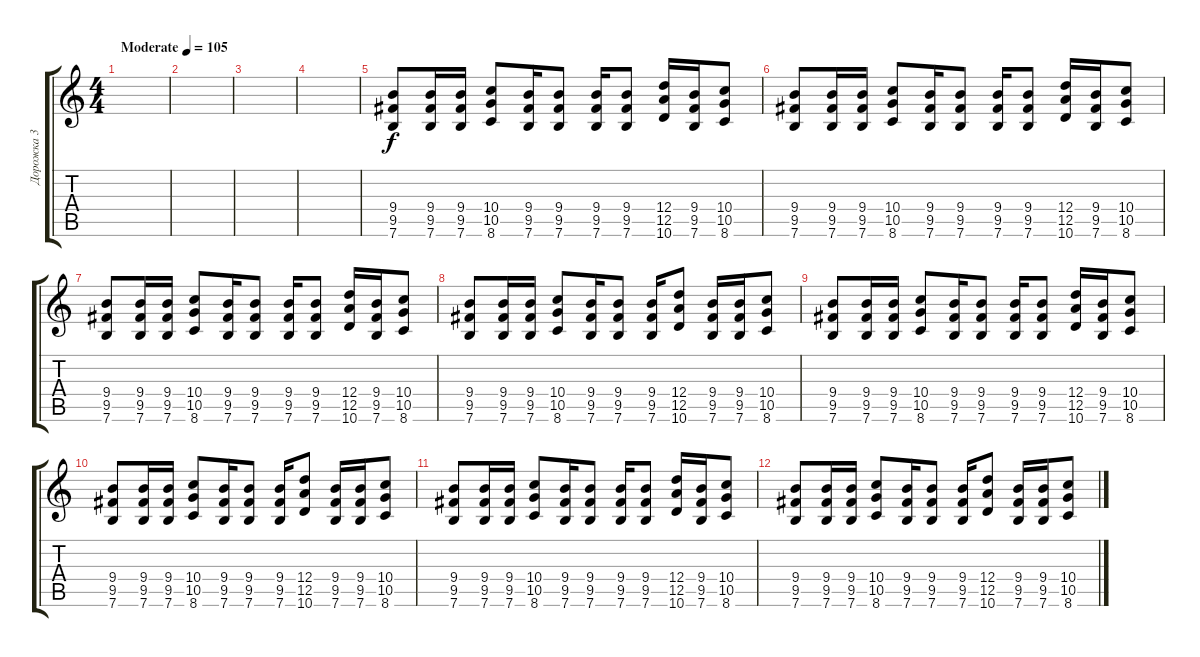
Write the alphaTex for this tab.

\track ("Дорожка 3" "Дорожка 3") {instrument distortionguitar}
\staff {score tabs}
\tuning (E4 B3 G3 D3 A2 E2) {hide}
\ts (4 4)
\tempo (105 "Moderate")
\clef g2
\ks c
|
|
|
|
(9.4 9.5 7.6).8 (9.4 9.5 7.6).16 (9.4 9.5 7.6).16 (10.4 10.5 8.6).8 (9.4 9.5 7.6).16 (9.4 9.5 7.6).8 (9.4 9.5 7.6).16 (9.4 9.5 7.6).8 (12.4 12.5 10.6).16 (9.4 9.5 7.6).16 (10.4 10.5 8.6).8 |
(9.4 9.5 7.6).8 (9.4 9.5 7.6).16 (9.4 9.5 7.6).16 (10.4 10.5 8.6).8 (9.4 9.5 7.6).16 (9.4 9.5 7.6).8 (9.4 9.5 7.6).16 (9.4 9.5 7.6).8 (12.4 12.5 10.6).16 (9.4 9.5 7.6).16 (10.4 10.5 8.6).8 |
(9.4 9.5 7.6).8 (9.4 9.5 7.6).16 (9.4 9.5 7.6).16 (10.4 10.5 8.6).8 (9.4 9.5 7.6).16 (9.4 9.5 7.6).8 (9.4 9.5 7.6).16 (9.4 9.5 7.6).8 (12.4 12.5 10.6).16 (9.4 9.5 7.6).16 (10.4 10.5 8.6).8 |
(9.4 9.5 7.6).8 (9.4 9.5 7.6).16 (9.4 9.5 7.6).16 (10.4 10.5 8.6).8 (9.4 9.5 7.6).16 (9.4 9.5 7.6).8 (9.4 9.5 7.6).16 (12.4 12.5 10.6).8 (9.4 9.5 7.6).16 (9.4 9.5 7.6).16 (10.4 10.5 8.6).8 |
(9.4 9.5 7.6).8 (9.4 9.5 7.6).16 (9.4 9.5 7.6).16 (10.4 10.5 8.6).8 (9.4 9.5 7.6).16 (9.4 9.5 7.6).8 (9.4 9.5 7.6).16 (9.4 9.5 7.6).8 (12.4 12.5 10.6).16 (9.4 9.5 7.6).16 (10.4 10.5 8.6).8 |
(9.4 9.5 7.6).8 (9.4 9.5 7.6).16 (9.4 9.5 7.6).16 (10.4 10.5 8.6).8 (9.4 9.5 7.6).16 (9.4 9.5 7.6).8 (9.4 9.5 7.6).16 (12.4 12.5 10.6).8 (9.4 9.5 7.6).16 (9.4 9.5 7.6).16 (10.4 10.5 8.6).8 |
(9.4 9.5 7.6).8 (9.4 9.5 7.6).16 (9.4 9.5 7.6).16 (10.4 10.5 8.6).8 (9.4 9.5 7.6).16 (9.4 9.5 7.6).8 (9.4 9.5 7.6).16 (9.4 9.5 7.6).8 (12.4 12.5 10.6).16 (9.4 9.5 7.6).16 (10.4 10.5 8.6).8 |
(9.4 9.5 7.6).8 (9.4 9.5 7.6).16 (9.4 9.5 7.6).16 (10.4 10.5 8.6).8 (9.4 9.5 7.6).16 (9.4 9.5 7.6).8 (9.4 9.5 7.6).16 (12.4 12.5 10.6).8 (9.4 9.5 7.6).16 (9.4 9.5 7.6).16 (10.4 10.5 8.6).8
